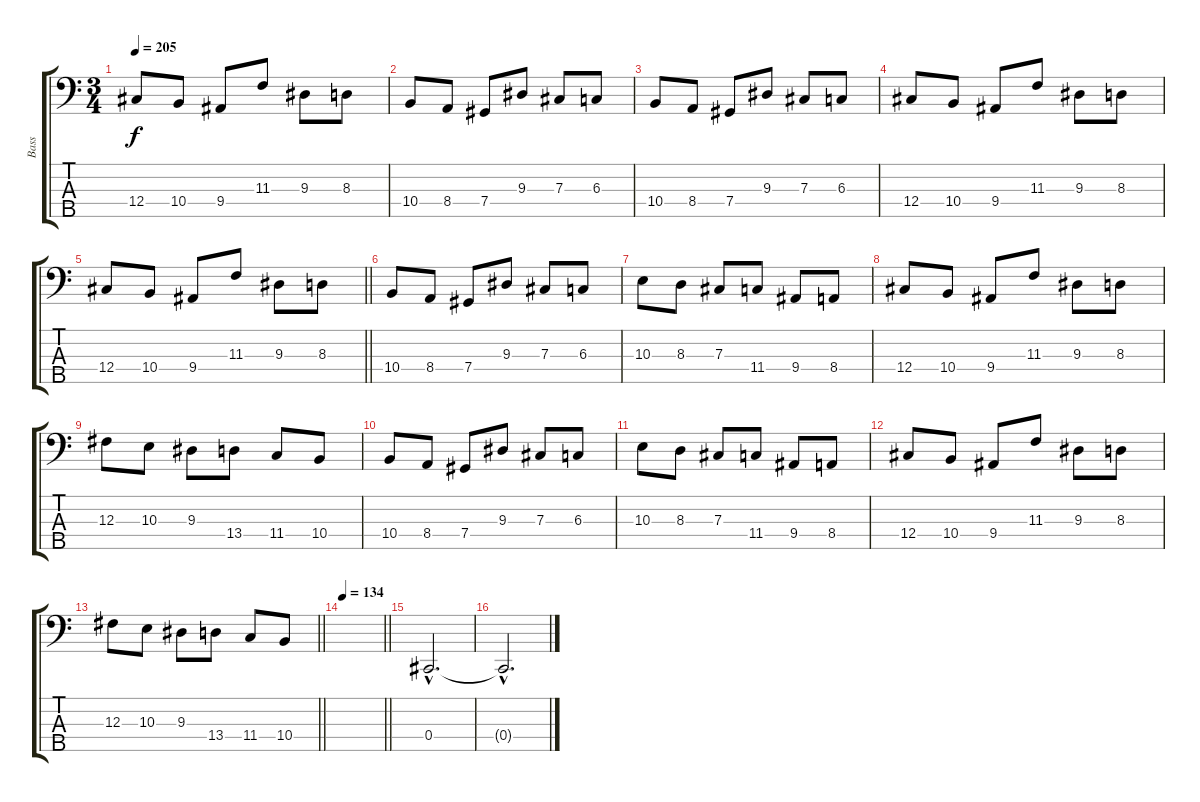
\track ("Bass" "Bass") {instrument electricbassfinger}
\staff {score tabs}
\tuning (E2 B1 Gb1 Db1 Ab0) {hide}
\ts (3 4)
\tempo 205
\clef f4
\ks c
12.4.8{dy f} 10.4.8 9.4.8 11.3.8 9.3.8 8.3.8 |
10.4.8 8.4.8 7.4.8 9.3.8 7.3.8 6.3.8 |
10.4.8 8.4.8 7.4.8 9.3.8 7.3.8 6.3.8 |
12.4.8 10.4.8 9.4.8 11.3.8 9.3.8 8.3.8 |
\barLineRight lightlight
12.4.8 10.4.8 9.4.8 11.3.8 9.3.8 8.3.8 |
10.4.8 8.4.8 7.4.8 9.3.8 7.3.8 6.3.8 |
10.3.8 8.3.8 7.3.8 11.4.8 9.4.8 8.4.8 |
12.4.8 10.4.8 9.4.8 11.3.8 9.3.8 8.3.8 |
12.3.8 10.3.8 9.3.8 13.4.8 11.4.8 10.4.8 |
10.4.8 8.4.8 7.4.8 9.3.8 7.3.8 6.3.8 |
10.3.8 8.3.8 7.3.8 11.4.8 9.4.8 8.4.8 |
12.4.8 10.4.8 9.4.8 11.3.8 9.3.8 8.3.8 |
\barLineRight lightlight
12.3.8 10.3.8 9.3.8 13.4.8 11.4.8 10.4.8 |
\tempo 134
\barLineRight lightlight
|
0.4{hac}.2{d} |
0.4{hac t}.2{d}
